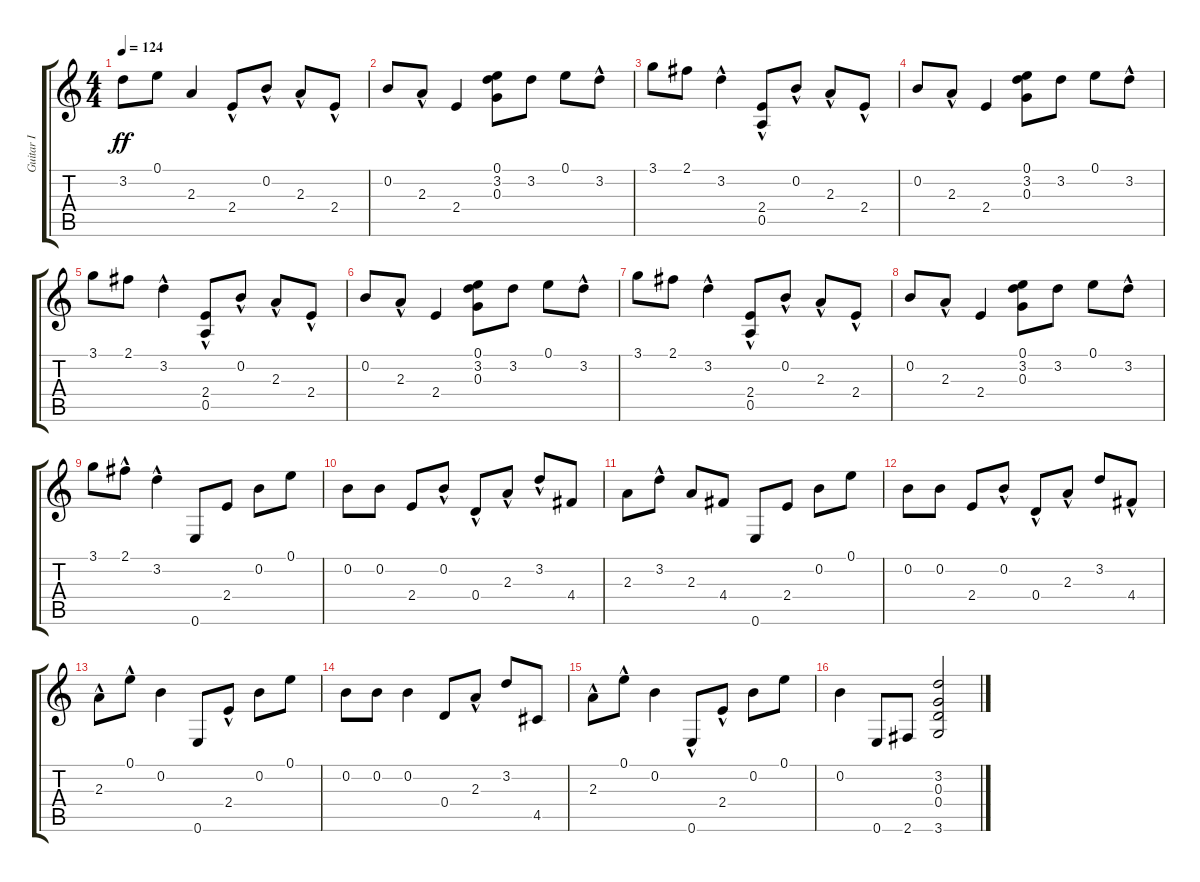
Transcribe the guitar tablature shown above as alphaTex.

\track ("Guitar I" "Guitar I") {instrument electricguitarclean}
\staff {score tabs}
\tuning (E4 B3 G3 D3 A2 E2) {hide}
\ts (4 4)
\tempo 124
\clef g2
\ks c
3.2.8{dy ff} 0.1.8 2.3.4 2.4{hac}.8 0.2{hac}.8 2.3{hac}.8 2.4{hac}.8 |
0.2.8 2.3{hac}.8 2.4.4 (0.1 3.2 0.3).8 3.2.8 0.1.8 3.2{hac}.8 |
3.1.8 2.1.8 3.2{hac}.4 (2.4{hac} 0.5).8 0.2{hac}.8 2.3{hac}.8 2.4{hac}.8 |
0.2.8 2.3{hac}.8 2.4.4 (0.1 3.2 0.3).8 3.2.8 0.1.8 3.2{hac}.8 |
3.1.8 2.1.8 3.2{hac}.4 (2.4{hac} 0.5).8 0.2{hac}.8 2.3{hac}.8 2.4{hac}.8 |
0.2.8 2.3{hac}.8 2.4.4 (0.1 3.2 0.3).8 3.2.8 0.1.8 3.2{hac}.8 |
3.1.8 2.1.8 3.2{hac}.4 (2.4{hac} 0.5).8 0.2{hac}.8 2.3{hac}.8 2.4{hac}.8 |
0.2.8 2.3{hac}.8 2.4.4 (0.1 3.2 0.3).8 3.2.8 0.1.8 3.2{hac}.8 |
3.1.8 2.1{hac}.8 3.2{hac}.4 0.6.8 2.4.8 0.2.8 0.1.8 |
0.2.8 0.2.8 2.4.8 0.2{hac}.8 0.4{hac}.8 2.3{hac}.8 3.2{hac}.8 4.4.8 |
2.3.8 3.2{hac}.8 2.3.8 4.4.8 0.6.8 2.4.8 0.2.8 0.1.8 |
0.2.8 0.2.8 2.4.8 0.2{hac}.8 0.4{hac}.8 2.3{hac}.8 3.2.8 4.4{hac}.8 |
2.3{hac}.8 0.1{hac}.8 0.2.4 0.6.8 2.4{hac}.8 0.2.8 0.1.8 |
0.2.8 0.2.8 0.2.4 0.4.8 2.3{hac}.8 3.2.8 4.5.8 |
2.3{hac}.8 0.1{hac}.8 0.2.4 0.6{hac}.8 2.4{hac}.8 0.2.8 0.1.8 |
0.2.4 0.6.8 2.6.8 (3.2 0.3 0.4 3.6).2
